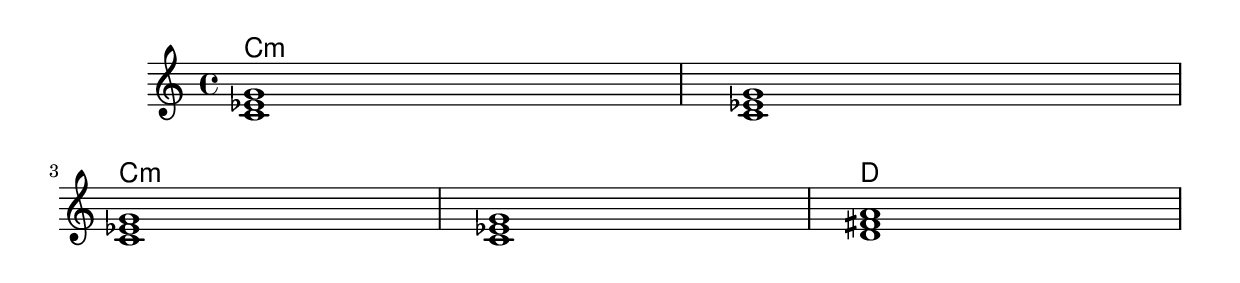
%% DO NOT EDIT this file manually; it is automatically
%% generated from LSR http://lsr.dsi.unimi.it
%% Make any changes in LSR itself, or in Documentation/snippets/new/ ,
%% and then run scripts/auxiliar/makelsr.py
%%
%% This file is in the public domain.
\version "2.14.0"

\header {
  lsrtags = "chords"

%% Translation of GIT committish: 6977ddc9a3b63ea810eaecb864269c7d847ccf98
  texidoces = "
Se pueden imprimir los acordes exclusivamente al comienzo de las
líneas y cuando cambia el acorde.

"
  doctitlees = "Imprimir los acordes cuando se produce un cambio"


%% Translation of GIT committish: 0a868be38a775ecb1ef935b079000cebbc64de40
  texidocde = "
Akkordsymbole können so eingestellt werden, dass sie nur zu Beginn der Zeile
und bei Akkordwechseln angezeigt werden.

"
  doctitlede = "Akkordsymbole bei Wechsel anzeigen"

%% Translation of GIT committish: 3b125956b08d27ef39cd48bfa3a2f1e1bb2ae8b4
  texidocfr = "
Vous pouvez faire ressortir les chiffrages d'accords s'ils ne sont
imprimés qu'aux changements d'accord ou en début de ligne.

"
  doctitlefr = "Impression des accords si changement"

  texidoc = "
Chord names can be displayed only at the start of lines and when the
chord changes.

"
  doctitle = "Showing chords at changes"
} % begin verbatim

harmonies = \chordmode {
  c1:m c:m \break c:m c:m d
}
<<
  \new ChordNames {
    \set chordChanges = ##t
    \harmonies
  }
  \new Staff {
    \relative c' { \harmonies }
  }
>>

